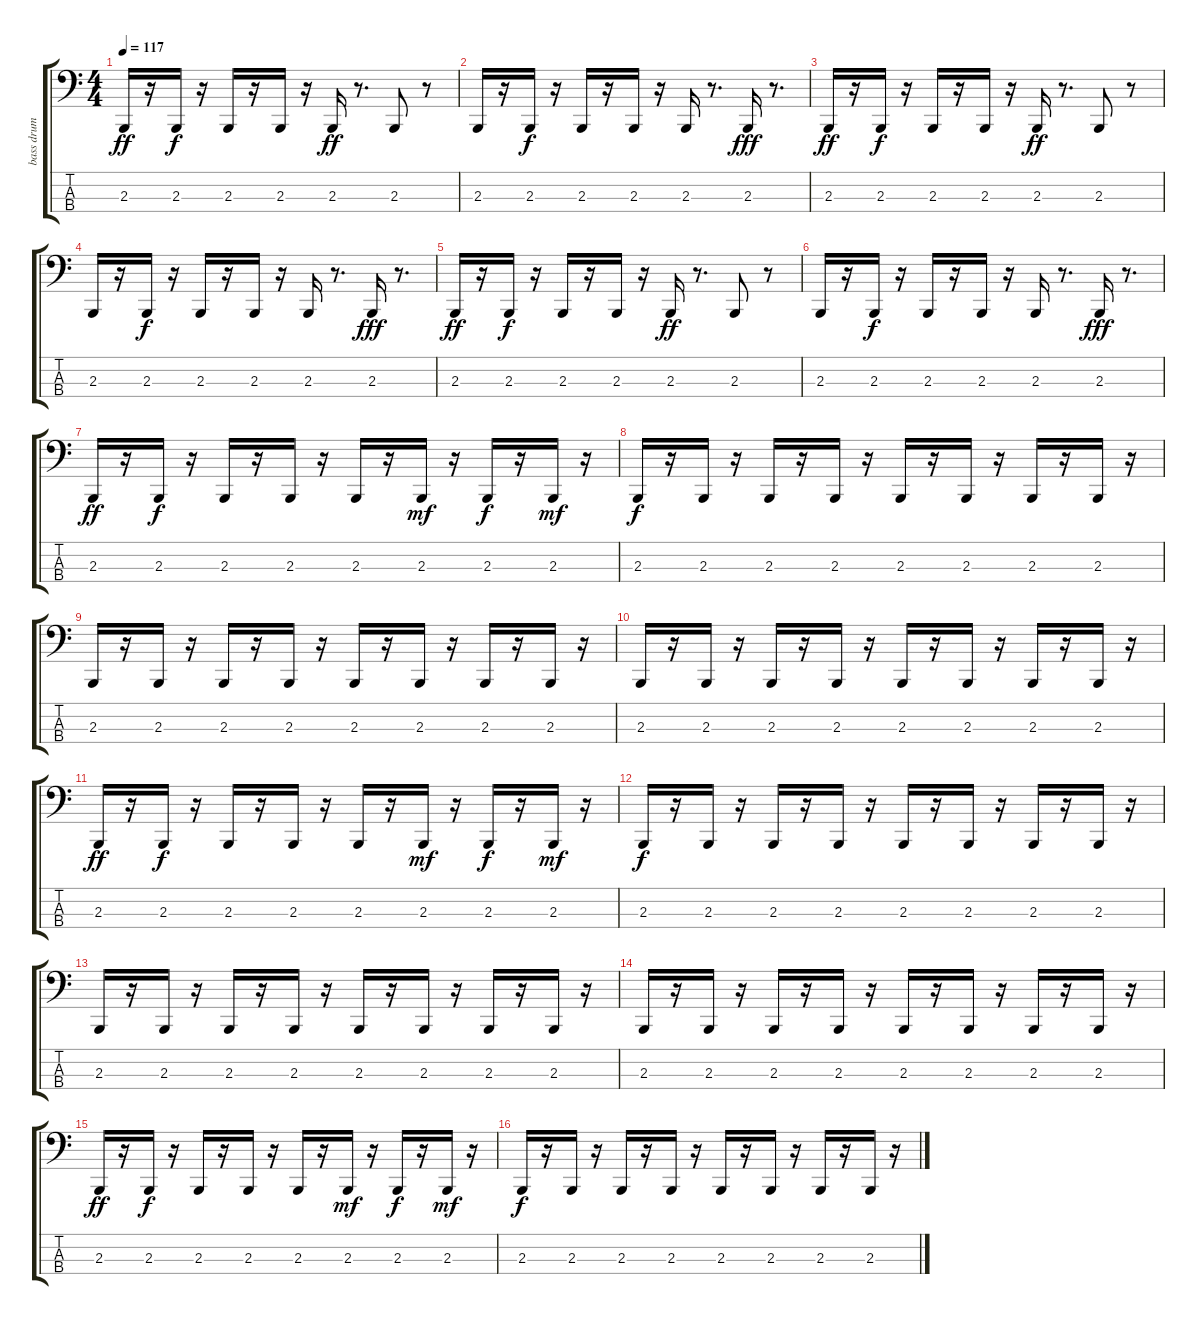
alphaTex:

\track ("bass drum" "bass drum") {instrument melodictom}
\staff {score tabs}
\tuning (G2 D2 A1 E1) {hide}
\ts (4 4)
\tempo 117
\clef f4
\ks c
2.3.16{dy ff} r.16 2.3.16{dy f} r.16 2.3.16 r.16 2.3.16 r.16 2.3.16{dy ff} r.8{d} 2.3.8 r.8 |
2.3.16 r.16 2.3.16{dy f} r.16 2.3.16 r.16 2.3.16 r.16 2.3.16 r.8{d} 2.3.16{dy fff} r.8{d} |
2.3.16{dy ff} r.16 2.3.16{dy f} r.16 2.3.16 r.16 2.3.16 r.16 2.3.16{dy ff} r.8{d} 2.3.8 r.8 |
2.3.16 r.16 2.3.16{dy f} r.16 2.3.16 r.16 2.3.16 r.16 2.3.16 r.8{d} 2.3.16{dy fff} r.8{d} |
2.3.16{dy ff} r.16 2.3.16{dy f} r.16 2.3.16 r.16 2.3.16 r.16 2.3.16{dy ff} r.8{d} 2.3.8 r.8 |
2.3.16 r.16 2.3.16{dy f} r.16 2.3.16 r.16 2.3.16 r.16 2.3.16 r.8{d} 2.3.16{dy fff} r.8{d} |
2.3.16{dy ff} r.16 2.3.16{dy f} r.16 2.3.16 r.16 2.3.16 r.16 2.3.16 r.16 2.3.16{dy mf} r.16 2.3.16{dy f} r.16 2.3.16{dy mf} r.16 |
2.3.16{dy f} r.16 2.3.16 r.16 2.3.16 r.16 2.3.16 r.16 2.3.16 r.16 2.3.16 r.16 2.3.16 r.16 2.3.16 r.16 |
2.3.16 r.16 2.3.16 r.16 2.3.16 r.16 2.3.16 r.16 2.3.16 r.16 2.3.16 r.16 2.3.16 r.16 2.3.16 r.16 |
2.3.16 r.16 2.3.16 r.16 2.3.16 r.16 2.3.16 r.16 2.3.16 r.16 2.3.16 r.16 2.3.16 r.16 2.3.16 r.16 |
2.3.16{dy ff} r.16 2.3.16{dy f} r.16 2.3.16 r.16 2.3.16 r.16 2.3.16 r.16 2.3.16{dy mf} r.16 2.3.16{dy f} r.16 2.3.16{dy mf} r.16 |
2.3.16{dy f} r.16 2.3.16 r.16 2.3.16 r.16 2.3.16 r.16 2.3.16 r.16 2.3.16 r.16 2.3.16 r.16 2.3.16 r.16 |
2.3.16 r.16 2.3.16 r.16 2.3.16 r.16 2.3.16 r.16 2.3.16 r.16 2.3.16 r.16 2.3.16 r.16 2.3.16 r.16 |
2.3.16 r.16 2.3.16 r.16 2.3.16 r.16 2.3.16 r.16 2.3.16 r.16 2.3.16 r.16 2.3.16 r.16 2.3.16 r.16 |
2.3.16{dy ff} r.16 2.3.16{dy f} r.16 2.3.16 r.16 2.3.16 r.16 2.3.16 r.16 2.3.16{dy mf} r.16 2.3.16{dy f} r.16 2.3.16{dy mf} r.16 |
2.3.16{dy f} r.16 2.3.16 r.16 2.3.16 r.16 2.3.16 r.16 2.3.16 r.16 2.3.16 r.16 2.3.16 r.16 2.3.16 r.16
